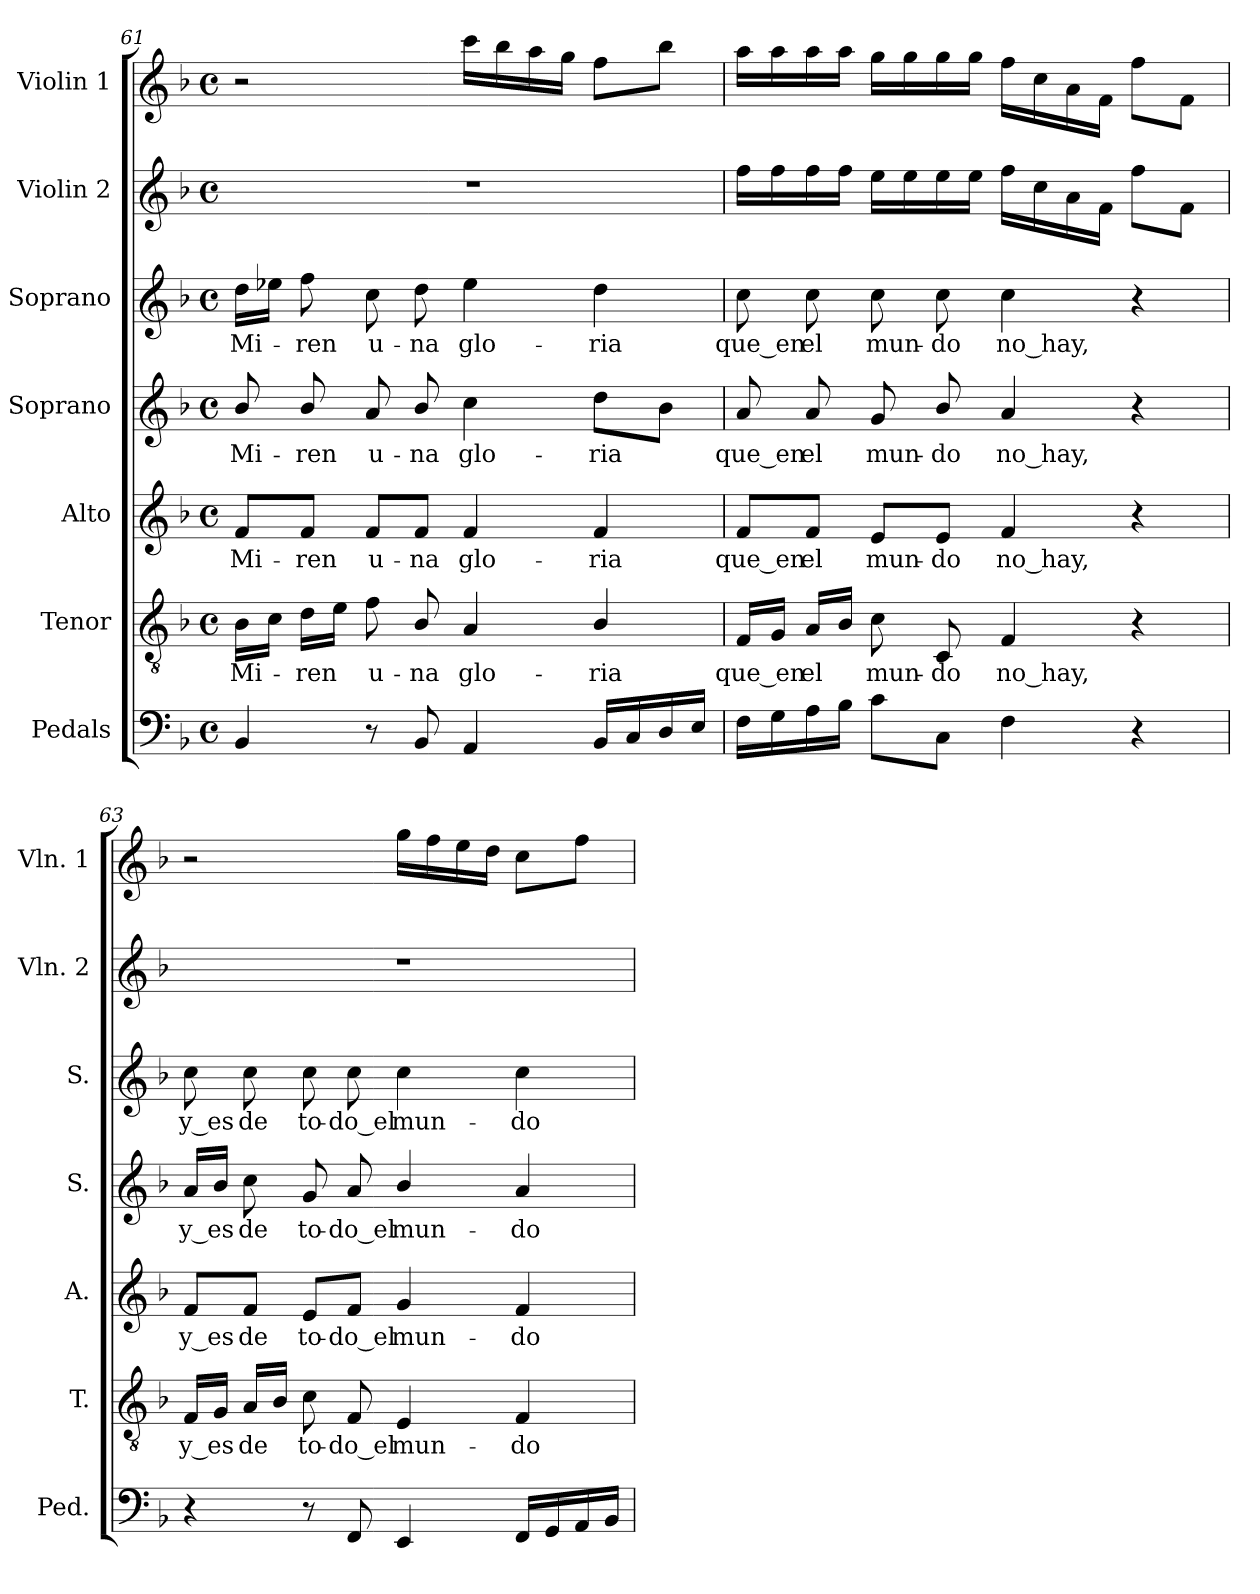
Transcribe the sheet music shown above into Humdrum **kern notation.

**kern	**kern	**text	**kern	**text	**kern	**text	**kern	**text	**kern	**kern
*part7	*part6	*part6	*part5	*part5	*part4	*part4	*part3	*part3	*part2	*part1
*staff7	*staff6	*staff6	*staff5	*staff5	*staff4	*staff4	*staff3	*staff3	*staff2	*staff1
*I"Pedals	*I"Tenor	*	*I"Alto	*	*I"Soprano	*	*I"Soprano	*	*I"Violin 2	*I"Violin 1
*I'Ped.	*I'T.	*	*I'A.	*	*I'S.	*	*I'S.	*	*I'Vln. 2	*I'Vln. 1
!!LO:PB:g=z
*clefF4	*clefGv2	*	*clefG2	*	*clefG2	*	*clefG2	*	*clefG2	*clefG2
*	*ITrd7c12	*	*	*	*	*	*	*	*	*
*k[b-]	*k[b-]	*	*k[b-]	*	*k[b-]	*	*k[b-]	*	*k[b-]	*k[b-]
*F:	*F:	*	*F:	*	*F:	*	*F:	*	*F:	*F:
*M4/4	*M4/4	*	*M4/4	*	*M4/4	*	*M4/4	*	*M4/4	*M4/4
*met(c)	*met(c)	*	*met(c)	*	*met(c)	*	*met(c)	*	*met(c)	*met(c)
=61	=61	=61	=61	=61	=61	=61	=61	=61	=61	=61
!	!	!LO:LY:b:color=#000000	!	!	!	!	!	!	!	!
!	!	!	!	!LO:LY:b:color=#000000	!	!	!	!	!	!
!	!	!	!	!	!	!LO:LY:b:color=#000000	!	!	!	!
!	!	!	!	!	!	!	!	!LO:LY:b:color=#000000	!	!
4BB-i/	16BB-i\LL	Mi-	8fi/L	Mi-	8b-i/	Mi-	16ddi\LL	Mi-	1r	2r
.	16Ci\JJ	.	.	.	.	.	16ee-Xi\JJ	.	.	.
!	!	!LO:LY:b:color=#000000	!	!	!	!	!	!	!	!
!	!	!	!	!LO:LY:b:color=#000000	!	!	!	!	!	!
!	!	!	!	!	!	!LO:LY:b:color=#000000	!	!	!	!
!	!	!	!	!	!	!	!	!LO:LY:b:color=#000000	!	!
.	16Di\LL	-ren	8fi/J	-ren	8b-i/	-ren	8ffi\	-ren	.	.
.	16Ei\JJ	.	.	.	.	.	.	.	.	.
!	!	!LO:LY:b:color=#000000	!	!	!	!	!	!	!	!
!	!	!	!	!LO:LY:b:color=#000000	!	!	!	!	!	!
!	!	!	!	!	!	!LO:LY:b:color=#000000	!	!	!	!
!	!	!	!	!	!	!	!	!LO:LY:b:color=#000000	!	!
8r	8Fi\	u-	8fi/L	u-	8ai/	u-	8cci\	u-	.	.
!	!	!LO:LY:b:color=#000000	!	!	!	!	!	!	!	!
!	!	!	!	!LO:LY:b:color=#000000	!	!	!	!	!	!
!	!	!	!	!	!	!LO:LY:b:color=#000000	!	!	!	!
!	!	!	!	!	!	!	!	!LO:LY:b:color=#000000	!	!
8BB-i/	8BB-i/	-na	8fi/J	-na	8b-i/	-na	8ddi\	-na	.	.
!	!	!LO:LY:b:color=#000000	!	!	!	!	!	!	!	!
!	!	!	!	!LO:LY:b:color=#000000	!	!	!	!	!	!
!	!	!	!	!	!	!LO:LY:b:color=#000000	!	!	!	!
!	!	!	!	!	!	!	!	!LO:LY:b:color=#000000	!	!
4AAi/	4AAi/	glo-	4fi/	glo-	4cci\	glo-	4ee-i\	glo-	.	16ccci\LL
.	.	.	.	.	.	.	.	.	.	16bb-i\
.	.	.	.	.	.	.	.	.	.	16aai\
.	.	.	.	.	.	.	.	.	.	16ggi\JJ
!	!	!LO:LY:b:color=#000000	!	!	!	!	!	!	!	!
!	!	!	!	!LO:LY:b:color=#000000	!	!	!	!	!	!
!	!	!	!	!	!	!LO:LY:b:color=#000000	!	!	!	!
!	!	!	!	!	!	!	!	!LO:LY:b:color=#000000	!	!
16BB-i/LL	4BB-i/	-ria	4fi/	-ria	8ddi\L	-ria	4ddi\	-ria	.	8ffi\L
16Ci/	.	.	.	.	.	.	.	.	.	.
16Di/	.	.	.	.	8b-i\J	.	.	.	.	8bb-i\J
16Ei/JJ	.	.	.	.	.	.	.	.	.	.
=62	=62	=62	=62	=62	=62	=62	=62	=62	=62	=62
!	!	!LO:LY:b:color=#000000	!	!	!	!	!	!	!	!
!	!	!	!	!LO:LY:b:color=#000000	!	!	!	!	!	!
!	!	!	!	!	!	!LO:LY:b:color=#000000	!	!	!	!
!	!	!	!	!	!	!	!	!LO:LY:b:color=#000000	!	!
16Fi\LL	16FFi/LL	que_en	8fi/L	que_en	8ai/	que_en	8cci\	que_en	16ffi\LL	16aai\LL
16Gi\	16GGi/JJ	.	.	.	.	.	.	.	16ffi\	16aai\
!	!	!LO:LY:b:color=#000000	!	!	!	!	!	!	!	!
!	!	!	!	!LO:LY:b:color=#000000	!	!	!	!	!	!
!	!	!	!	!	!	!LO:LY:b:color=#000000	!	!	!	!
!	!	!	!	!	!	!	!	!LO:LY:b:color=#000000	!	!
16Ai\	16AAi/LL	el	8fi/J	el	8ai/	el	8cci\	el	16ffi\	16aai\
16B-i\JJ	16BB-i/JJ	.	.	.	.	.	.	.	16ffi\JJ	16aai\JJ
!	!	!LO:LY:b:color=#000000	!	!	!	!	!	!	!	!
!	!	!	!	!LO:LY:b:color=#000000	!	!	!	!	!	!
!	!	!	!	!	!	!LO:LY:b:color=#000000	!	!	!	!
!	!	!	!	!	!	!	!	!LO:LY:b:color=#000000	!	!
8ci\L	8Ci\	mun-	8ei/L	mun-	8gi/	mun-	8cci\	mun-	16eei\LL	16ggi\LL
.	.	.	.	.	.	.	.	.	16eei\	16ggi\
!	!	!LO:LY:b:color=#000000	!	!	!	!	!	!	!	!
!	!	!	!	!LO:LY:b:color=#000000	!	!	!	!	!	!
!	!	!	!	!	!	!LO:LY:b:color=#000000	!	!	!	!
!	!	!	!	!	!	!	!	!LO:LY:b:color=#000000	!	!
8Ci\J	8CCi/	-do	8ei/J	-do	8b-i/	-do	8cci\	-do	16eei\	16ggi\
.	.	.	.	.	.	.	.	.	16eei\JJ	16ggi\JJ
!	!	!LO:LY:b:color=#000000	!	!	!	!	!	!	!	!
!	!	!	!	!LO:LY:b:color=#000000	!	!	!	!	!	!
!	!	!	!	!	!	!LO:LY:b:color=#000000	!	!	!	!
!	!	!	!	!	!	!	!	!LO:LY:b:color=#000000	!	!
4Fi\	4FFi/	no_hay,	4fi/	no_hay,	4ai/	no_hay,	4cci\	no_hay,	16ffi\LL	16ffi\LL
.	.	.	.	.	.	.	.	.	16cci\	16cci\
.	.	.	.	.	.	.	.	.	16ai\	16ai\
.	.	.	.	.	.	.	.	.	16fi\JJ	16fi\JJ
4r	4r	.	4r	.	4r	.	4r	.	8ffi\L	8ffi\L
.	.	.	.	.	.	.	.	.	8fi\J	8fi\J
=63	=63	=63	=63	=63	=63	=63	=63	=63	=63	=63
!	!	!LO:LY:b:color=#000000	!	!	!	!	!	!	!	!
!	!	!	!	!LO:LY:b:color=#000000	!	!	!	!	!	!
!	!	!	!	!	!	!LO:LY:b:color=#000000	!	!	!	!
!	!	!	!	!	!	!	!	!LO:LY:b:color=#000000	!	!
4r	16FFi/LL	y_es	8fi/L	y_es	16ai/LL	y_es	8cci\	y_es	1r	2r
.	16GGi/JJ	.	.	.	16b-i/JJ	.	.	.	.	.
!	!	!LO:LY:b:color=#000000	!	!	!	!	!	!	!	!
!	!	!	!	!LO:LY:b:color=#000000	!	!	!	!	!	!
!	!	!	!	!	!	!LO:LY:b:color=#000000	!	!	!	!
!	!	!	!	!	!	!	!	!LO:LY:b:color=#000000	!	!
.	16AAi/LL	de	8fi/J	de	8cci\	de	8cci\	de	.	.
.	16BB-i/JJ	.	.	.	.	.	.	.	.	.
!	!	!LO:LY:b:color=#000000	!	!	!	!	!	!	!	!
!	!	!	!	!LO:LY:b:color=#000000	!	!	!	!	!	!
!	!	!	!	!	!	!LO:LY:b:color=#000000	!	!	!	!
!	!	!	!	!	!	!	!	!LO:LY:b:color=#000000	!	!
8r	8Ci\	to-	8ei/L	to-	8gi/	to-	8cci\	to-	.	.
!	!	!LO:LY:b:color=#000000	!	!	!	!	!	!	!	!
!	!	!	!	!LO:LY:b:color=#000000	!	!	!	!	!	!
!	!	!	!	!	!	!LO:LY:b:color=#000000	!	!	!	!
!	!	!	!	!	!	!	!	!LO:LY:b:color=#000000	!	!
8FFi/	8FFi/	-do_el	8fi/J	-do_el	8ai/	-do_el	8cci\	-do_el	.	.
!	!	!LO:LY:b:color=#000000	!	!	!	!	!	!	!	!
!	!	!	!	!LO:LY:b:color=#000000	!	!	!	!	!	!
!	!	!	!	!	!	!LO:LY:b:color=#000000	!	!	!	!
!	!	!	!	!	!	!	!	!LO:LY:b:color=#000000	!	!
4EEi/	4EEi/	mun-	4gi/	mun-	4b-i/	mun-	4cci\	mun-	.	16ggi\LL
.	.	.	.	.	.	.	.	.	.	16ffi\
.	.	.	.	.	.	.	.	.	.	16eei\
.	.	.	.	.	.	.	.	.	.	16ddi\JJ
!	!	!LO:LY:b:color=#000000	!	!	!	!	!	!	!	!
!	!	!	!	!LO:LY:b:color=#000000	!	!	!	!	!	!
!	!	!	!	!	!	!LO:LY:b:color=#000000	!	!	!	!
!	!	!	!	!	!	!	!	!LO:LY:b:color=#000000	!	!
16FFi/LL	4FFi/	-do	4fi/	-do	4ai/	-do	4cci\	-do	.	8cci\L
16GGi/	.	.	.	.	.	.	.	.	.	.
16AAi/	.	.	.	.	.	.	.	.	.	8ffi\J
16BB-i/JJ	.	.	.	.	.	.	.	.	.	.
=	=	=	=	=	=	=	=	=	=	=
*-	*-	*-	*-	*-	*-	*-	*-	*-	*-	*-
